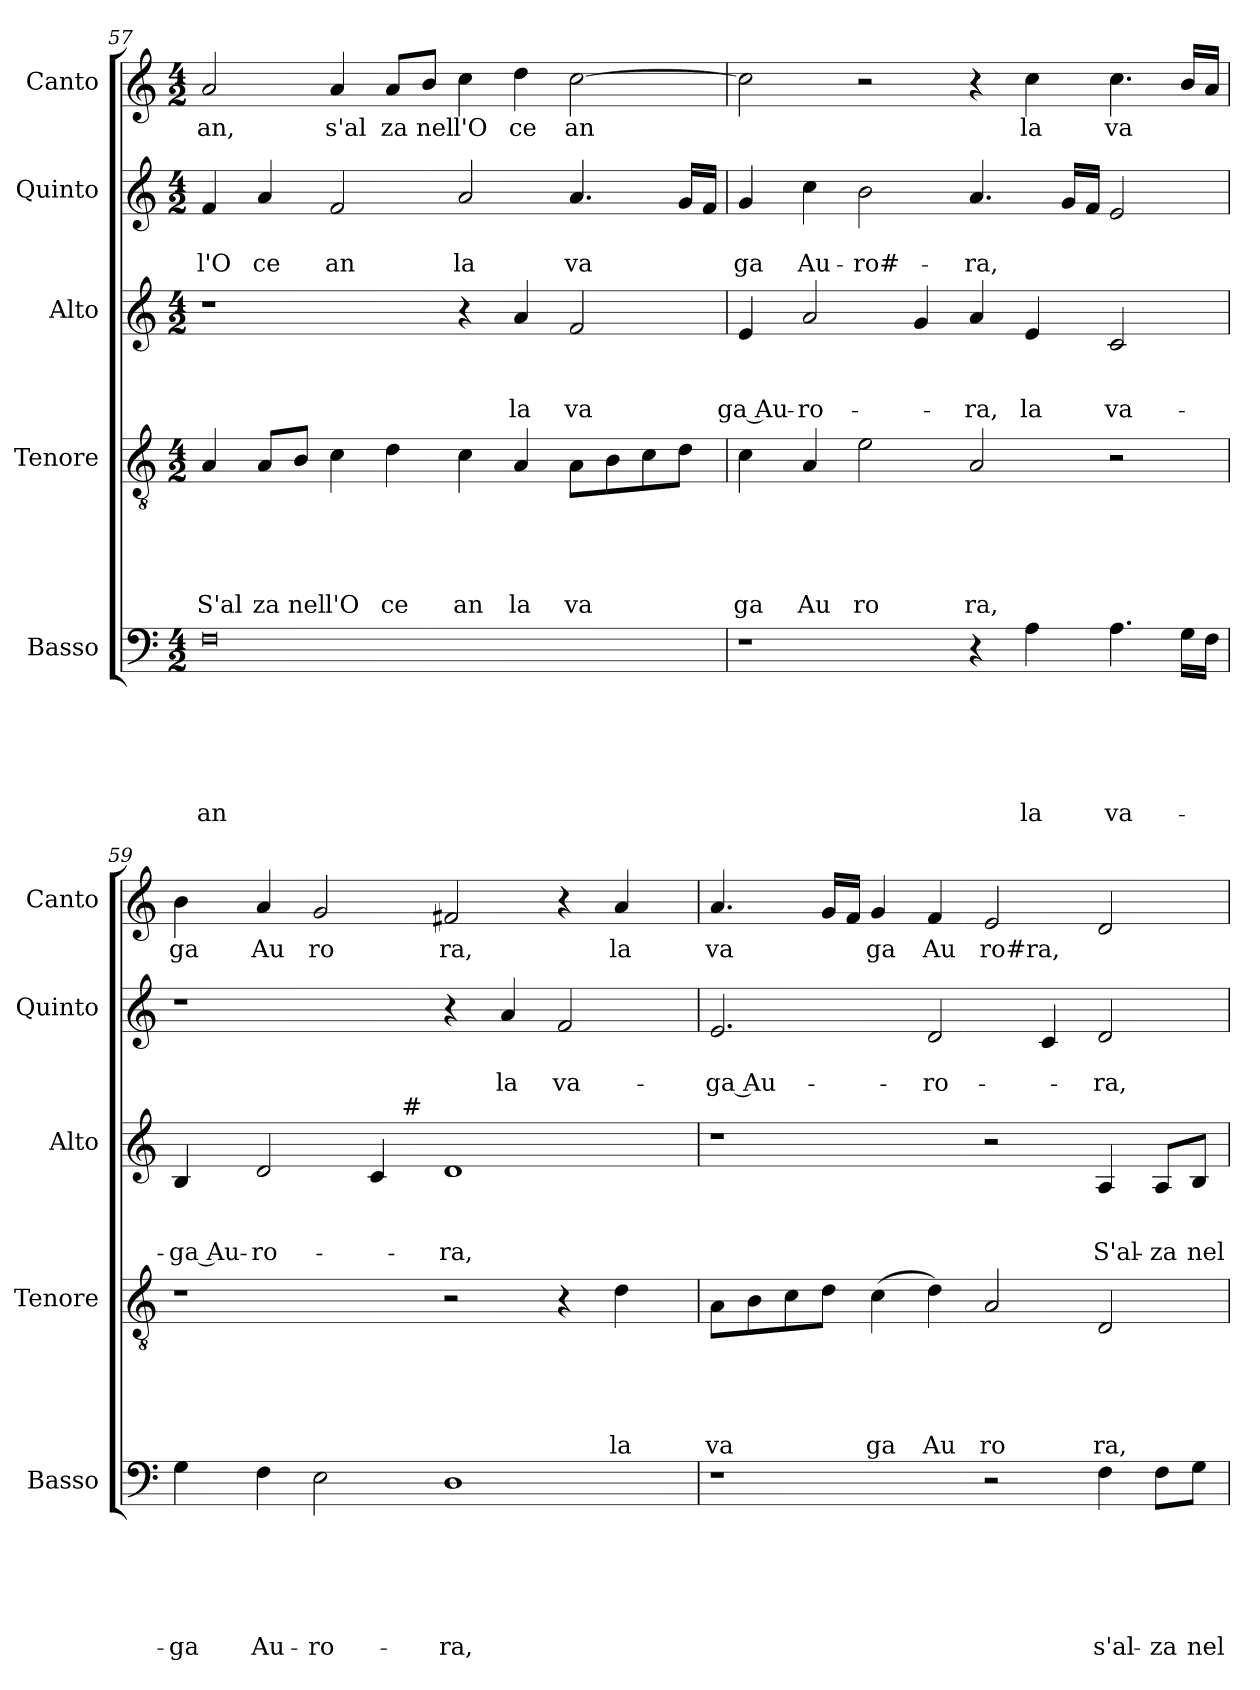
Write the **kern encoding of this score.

**kern	**text	**text	**text	**text	**text	**text	**kern	**text	**text	**text	**text	**text	**kern	**text	**text	**text	**kern	**text	**text	**kern	**text
*part5	*part5	*part5	*part5	*part5	*part5	*part5	*part4	*part4	*part4	*part4	*part4	*part4	*part3	*part3	*part3	*part3	*part2	*part2	*part2	*part1	*part1
*staff5	*staff5	*staff5	*staff5	*staff5	*staff5	*staff5	*staff4	*staff4	*staff4	*staff4	*staff4	*staff4	*staff3	*staff3	*staff3	*staff3	*staff2	*staff2	*staff2	*staff1	*staff1
*I"Basso	*	*	*	*	*	*	*I"Tenore	*	*	*	*	*	*I"Alto	*	*	*	*I"Quinto	*	*	*I"Canto	*
*I'Basso	*	*	*	*	*	*	*I'Tenore	*	*	*	*	*	*I'Alto	*	*	*	*I'Quinto	*	*	*I'Canto	*
*clefF4	*	*	*	*	*	*	*clefGv2	*	*	*	*	*	*clefG2	*	*	*	*clefG2	*	*	*clefG2	*
*k[]	*	*	*	*	*	*	*k[]	*	*	*	*	*	*k[]	*	*	*	*k[]	*	*	*k[]	*
*C:	*	*	*	*	*	*	*C:	*	*	*	*	*	*C:	*	*	*	*C:	*	*	*C:	*
*M4/2	*	*	*	*	*	*	*M4/2	*	*	*	*	*	*M4/2	*	*	*	*M4/2	*	*	*M4/2	*
=57	=57	=57	=57	=57	=57	=57	=57	=57	=57	=57	=57	=57	=57	=57	=57	=57	=57	=57	=57	=57	=57
!	!	!	!	!	!	!LO:LY:b	!	!	!	!	!	!LO:LY:b	!	!	!	!	!	!	!LO:LY:b	!	!LO:LY:b
0F	.	.	.	.	.	an	4A/	.	.	.	.	S'al	1r	.	.	.	4f/	.	l'O	2a/	an,
!	!	!	!	!	!	!	!	!	!	!	!	!LO:LY:b	!	!	!	!	!	!	!LO:LY:b	!	!
.	.	.	.	.	.	.	8A/L	.	.	.	.	za	.	.	.	.	4a/	.	ce	.	.
!	!	!	!	!	!	!	!	!	!	!	!	!LO:LY:b	!	!	!	!	!	!	!	!	!
.	.	.	.	.	.	.	8B/J	.	.	.	.	nel	.	.	.	.	.	.	.	.	.
!	!	!	!	!	!	!	!	!	!	!	!	!LO:LY:b	!	!	!	!	!	!	!LO:LY:b	!	!LO:LY:b
.	.	.	.	.	.	.	4c\	.	.	.	.	l'O	.	.	.	.	2f/	.	an	4a/	s'al
!	!	!	!	!	!	!	!	!	!	!	!	!LO:LY:b	!	!	!	!	!	!	!	!	!LO:LY:b
.	.	.	.	.	.	.	4d\	.	.	.	.	ce	.	.	.	.	.	.	.	8a/L	za
!	!	!	!	!	!	!	!	!	!	!	!	!	!	!	!	!	!	!	!	!	!LO:LY:b
.	.	.	.	.	.	.	.	.	.	.	.	.	.	.	.	.	.	.	.	8b/J	nel
!	!	!	!	!	!	!	!	!	!	!	!	!LO:LY:b	!	!	!	!	!	!	!LO:LY:b	!	!LO:LY:b
.	.	.	.	.	.	.	4c\	.	.	.	.	an	4r	.	.	.	2a/	.	la	4cc\	l'O
!	!	!	!	!	!	!	!	!	!	!	!	!LO:LY:b	!	!	!	!LO:LY:b	!	!	!	!	!LO:LY:b
.	.	.	.	.	.	.	4A/	.	.	.	.	la	4a/	.	.	la	.	.	.	4dd\	ce
!	!	!	!	!	!	!	!	!	!	!	!	!LO:LY:b	!	!	!	!LO:LY:b	!	!	!LO:LY:b	!	!LO:LY:b
.	.	.	.	.	.	.	8A\L	.	.	.	.	va	2f/	.	.	va	4.a/	.	va	[<2cc\	an
.	.	.	.	.	.	.	8B\	.	.	.	.	.	.	.	.	.	.	.	.	.	.
.	.	.	.	.	.	.	8c\	.	.	.	.	.	.	.	.	.	.	.	.	.	.
.	.	.	.	.	.	.	8d\J	.	.	.	.	.	.	.	.	.	16g/LL	.	.	.	.
.	.	.	.	.	.	.	.	.	.	.	.	.	.	.	.	.	16f/JJ	.	.	.	.
!!LO:LB:g=z
=58	=58	=58	=58	=58	=58	=58	=58	=58	=58	=58	=58	=58	=58	=58	=58	=58	=58	=58	=58	=58	=58
!	!	!	!	!	!	!	!	!	!	!	!	!LO:LY:b	!	!	!	!LO:LY:b:rj	!	!	!LO:LY:b	!	!
1r	.	.	.	.	.	.	4c\	.	.	.	.	ga	4e/	.	.	ga Au-	4g/	.	ga	2cc\]	.
!	!	!	!	!	!	!	!	!	!	!	!	!LO:LY:b	!	!	!	!LO:LY:b	!	!	!LO:LY:b	!	!
.	.	.	.	.	.	.	4A/	.	.	.	.	Au	2a/	.	.	-ro-	4cc\	.	Au-	.	.
!	!	!	!	!	!	!	!	!	!	!	!	!LO:LY:b	!	!	!	!	!	!	!LO:LY:b	!	!
.	.	.	.	.	.	.	2e\	.	.	.	.	ro	.	.	.	.	2b\	.	-ro#-	2r	.
.	.	.	.	.	.	.	.	.	.	.	.	.	4g/	.	.	.	.	.	.	.	.
!	!	!	!	!	!	!	!	!	!	!	!	!LO:LY:b	!	!	!	!LO:LY:b	!	!	!LO:LY:b	!	!
4r	.	.	.	.	.	.	2A/	.	.	.	.	ra,	4a/	.	.	-ra,	4.a/	.	-ra,	4r	.
!	!	!	!	!	!	!LO:LY:b	!	!	!	!	!	!	!	!	!	!LO:LY:b	!	!	!	!	!LO:LY:b
4A\	.	.	.	.	.	la	.	.	.	.	.	.	4e/	.	.	la	.	.	.	4cc\	la
.	.	.	.	.	.	.	.	.	.	.	.	.	.	.	.	.	16g/LL	.	.	.	.
.	.	.	.	.	.	.	.	.	.	.	.	.	.	.	.	.	16f/JJ	.	.	.	.
!	!	!	!	!	!	!LO:LY:b	!	!	!	!	!	!	!	!	!	!LO:LY:b	!	!	!	!	!LO:LY:b
4.A\	.	.	.	.	.	va-	2r	.	.	.	.	.	2c/	.	.	va-	2e/	.	.	4.cc\	va
16G\LL	.	.	.	.	.	.	.	.	.	.	.	.	.	.	.	.	.	.	.	16b/LL	.
16F\JJ	.	.	.	.	.	.	.	.	.	.	.	.	.	.	.	.	.	.	.	16a/JJ	.
=59	=59	=59	=59	=59	=59	=59	=59	=59	=59	=59	=59	=59	=59	=59	=59	=59	=59	=59	=59	=59	=59
!	!	!	!	!	!	!LO:LY:b	!	!	!	!	!	!	!	!	!	!LO:LY:b:rj	!	!	!	!	!LO:LY:b
*	*	*	*	*	*	*	*	*	*	*	*	*	*^	*	*	*	*	*	*	*	*
4G\	.	.	.	.	.	-ga	1r	.	.	.	.	.	4B/	2ryy	.	.	-ga Au-	1r	.	.	4b\	ga
!	!	!	!	!	!	!LO:LY:b	!	!	!	!	!	!	!	!	!	!	!LO:LY:b	!	!	!	!	!LO:LY:b
4F\	.	.	.	.	.	Au-	.	.	.	.	.	.	2d/	.	.	.	-ro-	.	.	.	4a/	Au
!	!	!	!	!	!	!LO:LY:b	!	!	!	!	!	!	!	!	!	!	!	!	!	!	!	!LO:LY:b
2E\	.	.	.	.	.	-ro-	.	.	.	.	.	.	.	4ryy	.	.	.	.	.	.	2g/	ro
.	.	.	.	.	.	.	.	.	.	.	.	.	4c/	16.ryy	.	.	.	.	.	.	.	.
!	!	!	!	!	!	!	!	!	!	!	!	!	!	!LO:TX:a:t=#	!	!	!	!	!	!	!	!
.	.	.	.	.	.	.	.	.	.	.	.	.	.	1ryy	.	.	.	.	.	.	.	.
!	!	!	!	!	!	!LO:LY:b	!	!	!	!	!	!	!	!	!	!	!LO:LY:b	!	!	!	!	!LO:LY:b
1D	.	.	.	.	.	-ra,	2r	.	.	.	.	.	1d	.	.	.	-ra,	4r	.	.	2f#X/	ra,
!	!	!	!	!	!	!	!	!	!	!	!	!	!	!	!	!	!	!	!	!LO:LY:b	!	!
.	.	.	.	.	.	.	.	.	.	.	.	.	.	.	.	.	.	4a/	.	la	.	.
!	!	!	!	!	!	!	!	!	!	!	!	!	!	!	!	!	!	!	!	!LO:LY:b	!	!
.	.	.	.	.	.	.	4r	.	.	.	.	.	.	.	.	.	.	2f/	.	va-	4r	.
!	!	!	!	!	!	!	!	!	!	!	!	!LO:LY:b	!	!	!	!	!	!	!	!	!	!LO:LY:b
.	.	.	.	.	.	.	4d\	.	.	.	.	la	.	.	.	.	.	.	.	.	4a/	la
.	.	.	.	.	.	.	.	.	.	.	.	.	.	8ryy	.	.	.	.	.	.	.	.
.	.	.	.	.	.	.	.	.	.	.	.	.	.	32ryy	.	.	.	.	.	.	.	.
=60	=60	=60	=60	=60	=60	=60	=60	=60	=60	=60	=60	=60	=60	=60	=60	=60	=60	=60	=60	=60	=60	=60
!	!	!	!	!	!	!	!	!	!	!	!	!LO:LY:b	!	!	!	!	!	!	!	!LO:LY:b:rj	!	!LO:LY:b
*	*	*	*	*	*	*	*	*	*	*	*	*	*v	*v	*	*	*	*	*	*	*	*
1r	.	.	.	.	.	.	8A\L	.	.	.	.	va	1r	.	.	.	2.e/	.	-ga Au-	4.a/	va
.	.	.	.	.	.	.	8B\	.	.	.	.	.	.	.	.	.	.	.	.	.	.
.	.	.	.	.	.	.	8c\	.	.	.	.	.	.	.	.	.	.	.	.	.	.
.	.	.	.	.	.	.	8d\J	.	.	.	.	.	.	.	.	.	.	.	.	16g/LL	.
.	.	.	.	.	.	.	.	.	.	.	.	.	.	.	.	.	.	.	.	16f/JJ	.
!	!	!	!	!	!	!	!	!	!	!	!	!LO:LY:b	!	!	!	!	!	!	!	!	!LO:LY:b
.	.	.	.	.	.	.	(<4c\	.	.	.	.	ga	.	.	.	.	.	.	.	4g/	ga
!	!	!	!	!	!	!	!	!	!	!	!	!LO:LY:b	!	!	!	!	!	!	!LO:LY:b	!	!LO:LY:b
.	.	.	.	.	.	.	4d\)	.	.	.	.	Au	.	.	.	.	2d/	.	-ro-	4f/	Au
!	!	!	!	!	!	!	!	!	!	!	!	!LO:LY:b	!	!	!	!	!	!	!	!	!LO:LY:b
2r	.	.	.	.	.	.	2A/	.	.	.	.	ro	2r	.	.	.	.	.	.	2e/	ro#ra,
.	.	.	.	.	.	.	.	.	.	.	.	.	.	.	.	.	4c/	.	.	.	.
!	!	!	!	!	!	!LO:LY:b	!	!	!	!	!	!LO:LY:b	!	!	!	!LO:LY:b	!	!	!LO:LY:b	!	!
4F\	.	.	.	.	.	s'al-	2D/	.	.	.	.	ra,	4A/	.	.	S'al-	2d/	.	-ra,	2d/	.
!	!	!	!	!	!	!LO:LY:b	!	!	!	!	!	!	!	!	!	!LO:LY:b	!	!	!	!	!
8F\L	.	.	.	.	.	-za	.	.	.	.	.	.	8A/L	.	.	-za	.	.	.	.	.
!	!	!	!	!	!	!LO:LY:b	!	!	!	!	!	!	!	!	!	!LO:LY:b	!	!	!	!	!
8G\J	.	.	.	.	.	nel-	.	.	.	.	.	.	8B/J	.	.	nel-	.	.	.	.	.
=	=	=	=	=	=	=	=	=	=	=	=	=	=	=	=	=	=	=	=	=	=
*-	*-	*-	*-	*-	*-	*-	*-	*-	*-	*-	*-	*-	*-	*-	*-	*-	*-	*-	*-	*-	*-
